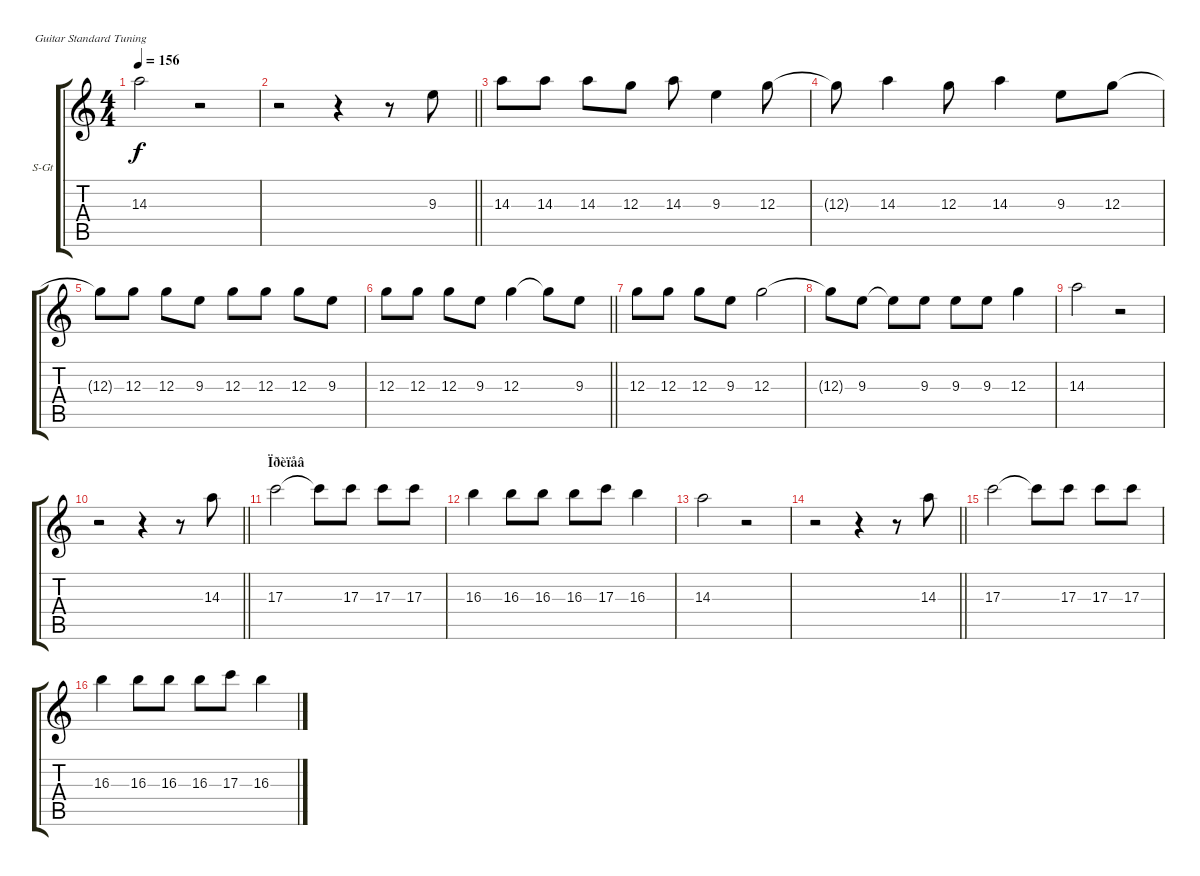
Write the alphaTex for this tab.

\bracketExtendMode groupsimilarinstruments
\firstSystemTrackNameOrientation horizontal
\otherSystemsTrackNameOrientation horizontal
\track ("Âìåñòî ñëîâ" "S-Gt") {instrument acousticguitarsteel}
\staff {score tabs}
\tuning (E4 B3 G3 D3 A2 E2)
\ts (4 4)
\tempo 156
\clef g2
\ks c
14.3.2{dy f} r.2 |
\barLineRight lightlight
r.2 r.4 r.8 9.3.8 |
14.3.8 14.3.8 14.3.8 12.3.8 14.3.8 9.3.4 12.3.8 |
12.3{t}.8 14.3.4 12.3.8 14.3.4 9.3.8 12.3.8 |
12.3{t}.8 12.3.8 12.3.8 9.3.8 12.3.8 12.3.8 12.3.8 9.3.8 |
\barLineRight lightlight
12.3.8 12.3.8 12.3.8 9.3.8 12.3.4 12.3{t}.8 9.3.8 |
12.3.8 12.3.8 12.3.8 9.3.8 12.3.2 |
12.3{t}.8 9.3.8 9.3{t}.8 9.3.8 9.3.8 9.3.8 12.3.4 |
14.3.2 r.2 |
\barLineRight lightlight
r.2 r.4 r.8 14.3.8 |
\section ("" "Ïðèïåâ")
17.3.2 17.3{t}.8 17.3.8 17.3.8 17.3.8 |
16.3.4 16.3.8 16.3.8 16.3.8 17.3.8 16.3.4 |
14.3.2 r.2 |
\barLineRight lightlight
r.2 r.4 r.8 14.3.8 |
17.3.2 17.3{t}.8 17.3.8 17.3.8 17.3.8 |
16.3.4 16.3.8 16.3.8 16.3.8 17.3.8 16.3.4
